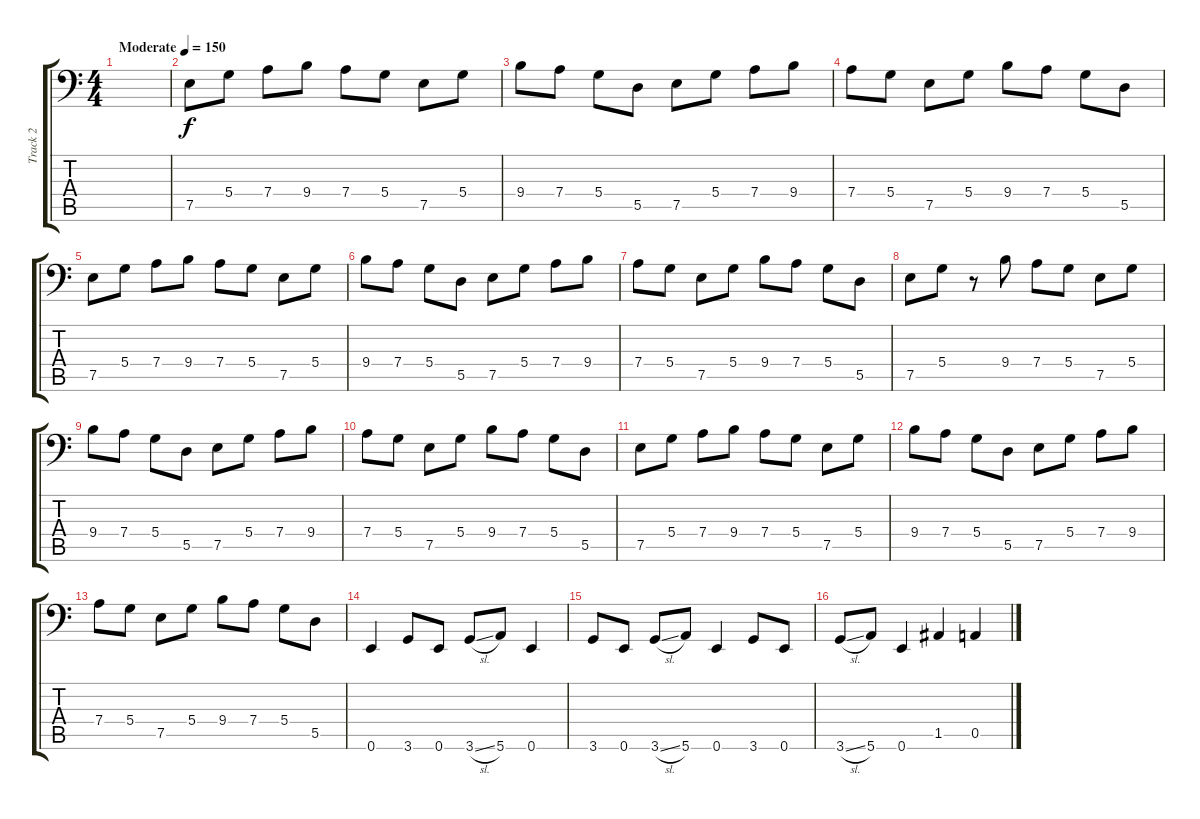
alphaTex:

\track ("Track 2" "Track 2") {instrument electricbasspick}
\staff {score tabs}
\tuning (E3 B2 G2 D2 A1 E1) {hide}
\ts (4 4)
\tempo (150 "Moderate")
\clef f4
\ks c
|
7.5.8 5.4.8 7.4.8 9.4.8 7.4.8 5.4.8 7.5.8 5.4.8 |
9.4.8 7.4.8 5.4.8 5.5.8 7.5.8 5.4.8 7.4.8 9.4.8 |
7.4.8 5.4.8 7.5.8 5.4.8 9.4.8 7.4.8 5.4.8 5.5.8 |
7.5.8 5.4.8 7.4.8 9.4.8 7.4.8 5.4.8 7.5.8 5.4.8 |
9.4.8 7.4.8 5.4.8 5.5.8 7.5.8 5.4.8 7.4.8 9.4.8 |
7.4.8 5.4.8 7.5.8 5.4.8 9.4.8 7.4.8 5.4.8 5.5.8 |
7.5.8 5.4.8 r.8 9.4.8 7.4.8 5.4.8 7.5.8 5.4.8 |
9.4.8 7.4.8 5.4.8 5.5.8 7.5.8 5.4.8 7.4.8 9.4.8 |
7.4.8 5.4.8 7.5.8 5.4.8 9.4.8 7.4.8 5.4.8 5.5.8 |
7.5.8 5.4.8 7.4.8 9.4.8 7.4.8 5.4.8 7.5.8 5.4.8 |
9.4.8 7.4.8 5.4.8 5.5.8 7.5.8 5.4.8 7.4.8 9.4.8 |
7.4.8 5.4.8 7.5.8 5.4.8 9.4.8 7.4.8 5.4.8 5.5.8 |
0.6.4 3.6.8 0.6.8 3.6{sl}.8 5.6.8 0.6.4 |
3.6.8 0.6.8 3.6{sl}.8 5.6.8 0.6.4 3.6.8 0.6.8 |
3.6{sl}.8 5.6.8 0.6.4 1.5.4 0.5.4
